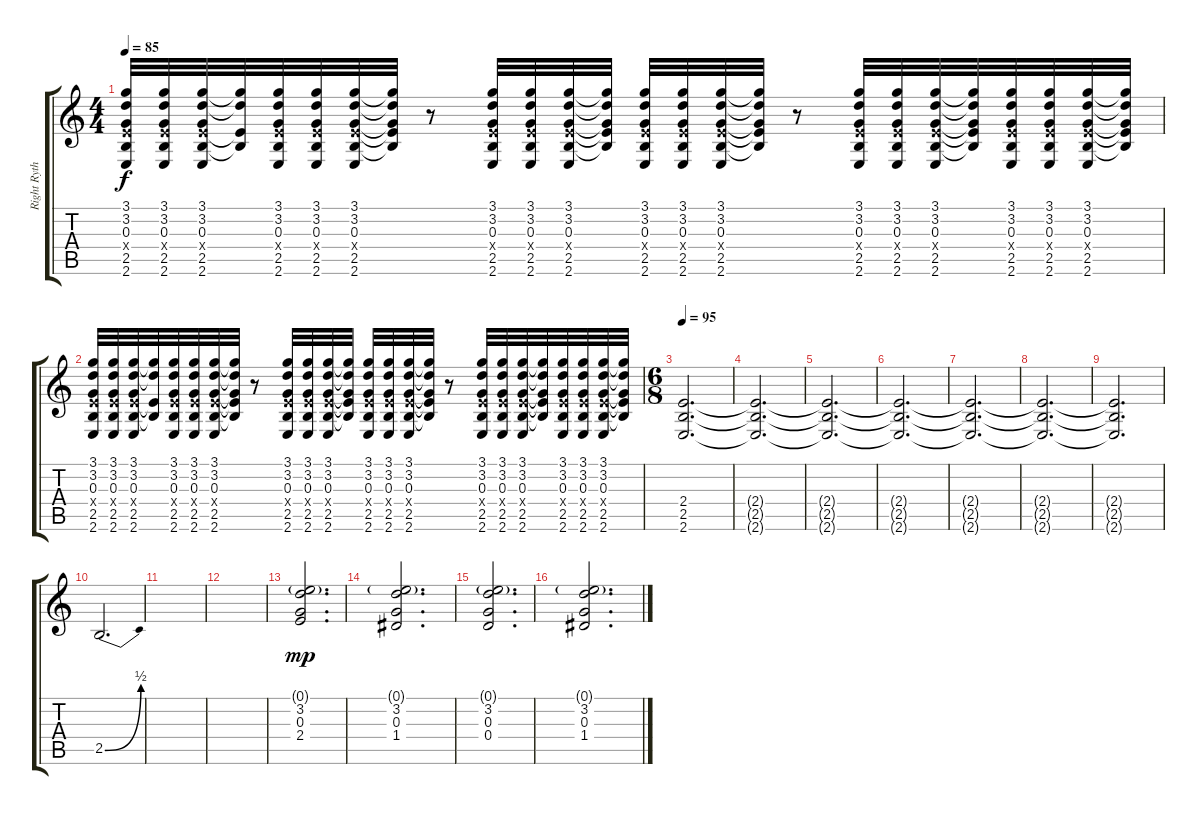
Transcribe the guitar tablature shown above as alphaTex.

\track ("Right Rythm Guitar" "Right Ryth") {instrument distortionguitar bank 78}
\staff {score tabs}
\tuning (E4 B3 G3 D3 A2 D2) {hide}
\ts (4 4)
\tempo 85
\clef g2
\ks c
(3.1 3.2 0.3 2.4{x} 2.5 2.6).32{dy f} (3.1 3.2 0.3 2.4{x} 2.5 2.6).32 (3.1 3.2 0.3 2.4{x} 2.5 2.6).32 (3.1{t} 3.2{t} 2.4{t} 2.5{t}).32 (3.1 3.2 0.3 2.4{x} 2.5 2.6).32 (3.1 3.2 0.3 2.4{x} 2.5 2.6).32 (3.1 3.2 0.3 2.4{x} 2.5 2.6).32 (3.1{t} 3.2{t} 0.3{t} 2.4{t} 2.5{t}).32 r.8 (3.1 3.2 0.3 2.4{x} 2.5 2.6).32 (3.1 3.2 0.3 2.4{x} 2.5 2.6).32 (3.1 3.2 0.3 2.4{x} 2.5 2.6).32 (3.1{t} 3.2{t} 0.3{t} 2.4{t} 2.5{t}).32 (3.1 3.2 0.3 2.4{x} 2.5 2.6).32 (3.1 3.2 0.3 2.4{x} 2.5 2.6).32 (3.1 3.2 0.3 2.4{x} 2.5 2.6).32 (3.1{t} 3.2{t} 0.3{t} 2.4{t} 2.5{t}).32 r.8 (3.1 3.2 0.3 2.4{x} 2.5 2.6).32 (3.1 3.2 0.3 2.4{x} 2.5 2.6).32 (3.1 3.2 0.3 2.4{x} 2.5 2.6).32 (3.1{t} 3.2{t} 0.3{t} 2.4{t} 2.5{t}).32 (3.1 3.2 0.3 2.4{x} 2.5 2.6).32 (3.1 3.2 0.3 2.4{x} 2.5 2.6).32 (3.1 3.2 0.3 2.4{x} 2.5 2.6).32 (3.1{t} 3.2{t} 0.3{t} 2.4{t} 2.5{t}).32 |
(3.1 3.2 0.3 2.4{x} 2.5 2.6).32 (3.1 3.2 0.3 2.4{x} 2.5 2.6).32 (3.1 3.2 0.3 2.4{x} 2.5 2.6).32 (3.1{t} 3.2{t} 2.4{t} 2.5{t}).32 (3.1 3.2 0.3 2.4{x} 2.5 2.6).32 (3.1 3.2 0.3 2.4{x} 2.5 2.6).32 (3.1 3.2 0.3 2.4{x} 2.5 2.6).32 (3.1{t} 3.2{t} 0.3{t} 2.4{t} 2.5{t}).32 r.8 (3.1 3.2 0.3 2.4{x} 2.5 2.6).32 (3.1 3.2 0.3 2.4{x} 2.5 2.6).32 (3.1 3.2 0.3 2.4{x} 2.5 2.6).32 (3.1{t} 3.2{t} 0.3{t} 2.4{t} 2.5{t}).32 (3.1 3.2 0.3 2.4{x} 2.5 2.6).32 (3.1 3.2 0.3 2.4{x} 2.5 2.6).32 (3.1 3.2 0.3 2.4{x} 2.5 2.6).32 (3.1{t} 3.2{t} 0.3{t} 2.4{t} 2.5{t}).32 r.8 (3.1 3.2 0.3 2.4{x} 2.5 2.6).32 (3.1 3.2 0.3 2.4{x} 2.5 2.6).32 (3.1 3.2 0.3 2.4{x} 2.5 2.6).32 (3.1{t} 3.2{t} 0.3{t} 2.4{t} 2.5{t}).32 (3.1 3.2 0.3 2.4{x} 2.5 2.6).32 (3.1 3.2 0.3 2.4{x} 2.5 2.6).32 (3.1 3.2 0.3 2.4{x} 2.5 2.6).32 (3.1{t} 3.2{t} 0.3{t} 2.4{t} 2.5{t}).32 |
\ts (6 8)
\tempo 95
(2.4 2.5 2.6).2{d} |
(2.4{t} 2.5{t} 2.6{t}).2{d} |
(2.4{t} 2.5{t} 2.6{t}).2{d} |
(2.4{t} 2.5{t} 2.6{t}).2{d} |
(2.4{t} 2.5{t} 2.6{t}).2{d} |
(2.4{t} 2.5{t} 2.6{t}).2{d} |
(2.4{t} 2.5{t} 2.6{t}).2{d} |
2.5{be (bend 0 0 60 2)}.2{d} |
|
|
(0.1{g} 3.2 0.3 2.4).2{d dy mp} |
(0.1{g} 3.2 0.3 1.4).2{d} |
(0.1{g} 3.2 0.3 0.4).2{d} |
(0.1{g} 3.2 0.3 1.4).2{d}
